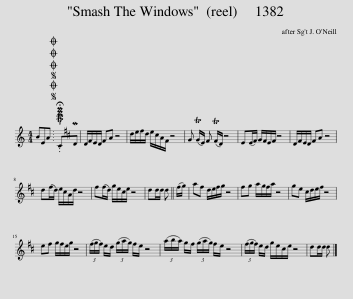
X:1
L:1/8
M:4/4
I:linebreak $
K:C
V:1 treble
V:1
 BEA |SOSOOO .!fermata!PMTuCMD | D/^F/E/D/ FA z4 | d/e/^f/d/ e/^c/A/^F/ z4 | G (TG/E/) ^F (TF/D/) z4 | %5
 E(E/^F/) G/F/E/F/ z4 | D/^F/E/D/ FA z4 |$ d(^f/d/) e/^c/A/d/ z4 | ^f(f/d/) g/e/^c/e/ z4 | dd/d/ d || %10
 (^f/g/) | a^f d/e/f/g/ z4 | ^fg a/g/f/a/ z4 | ge ^c/d/e/^f/ z4 |$ e^f g/f/e/g/ z4 | %15
 (3(^f/g/f/) e/d/ (3(g/a/g/) f/e/ z4 | (3(a/b/a/) g/^f/ (3(g/a/g/) f/e/ z4 | (3(^f/g/f/) e/d/ g/e/^c/e/ z4 | dd/d/ d |] %19
